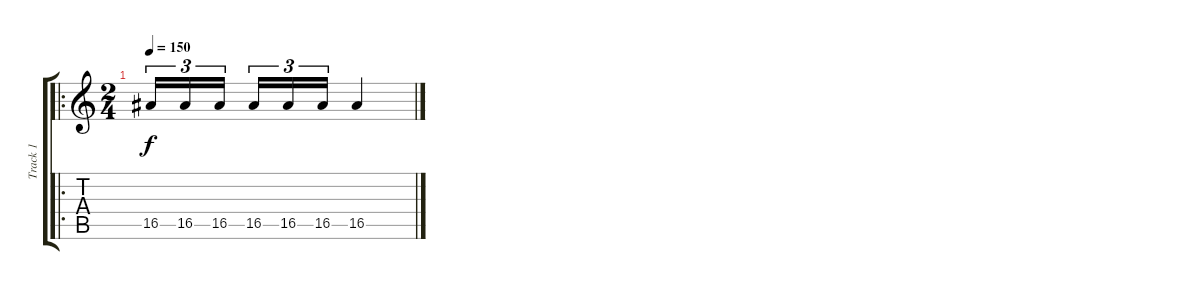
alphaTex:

\track ("Track 1" "Track 1") {instrument distortionguitar}
\staff {score tabs}
\tuning (Db4 Ab3 E3 B2 Gb2 B1) {hide}
\ro
\ts (2 4)
\tempo 150
\clef g2
\ks c
16.5.16{tu (3 2) dy f} 16.5.16{tu (3 2)} 16.5.16{tu (3 2) beam splitsecondary} 16.5.16{tu (3 2)} 16.5.16{tu (3 2)} 16.5.16{tu (3 2)} 16.5.4
